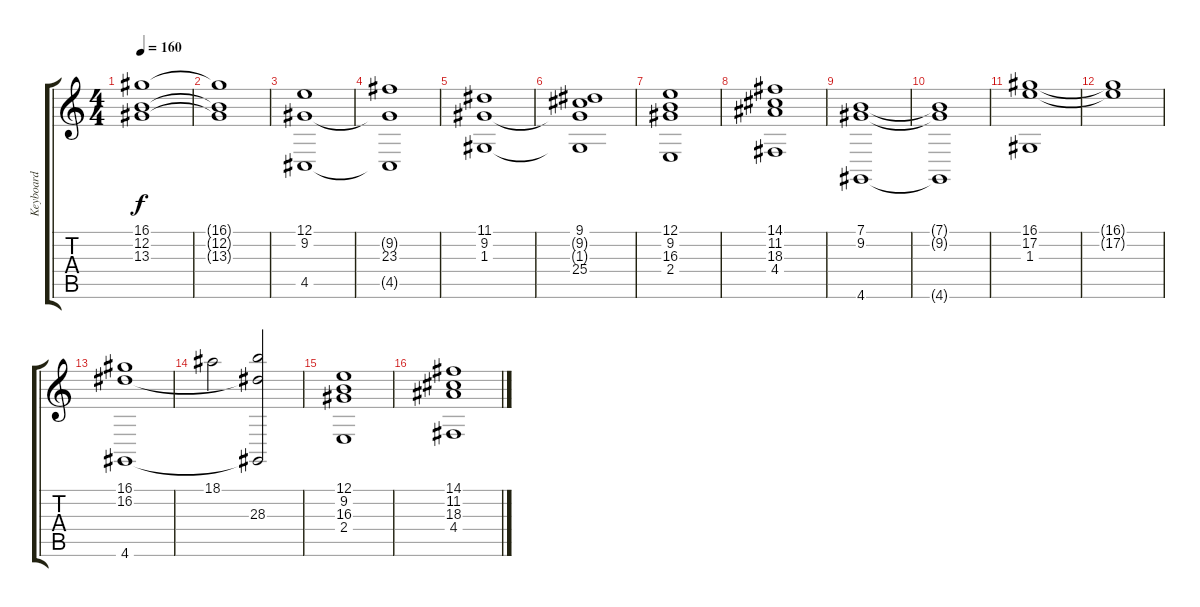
\track ("Keyboard" "Keyboard") {instrument pad1newage}
\staff {score tabs}
\tuning (E4 B3 G3 D3 A2 E2) {hide}
\ts (4 4)
\tempo 160
\clef g2
\ks c
(16.1 12.2 13.3).1{dy f} |
(16.1{t} 12.2{t} 13.3{t}).1 |
(12.1 9.2 4.5).1 |
(9.2{t} 23.3 4.5{t}).1 |
(11.1 9.2 1.3).1 |
(9.1 9.2{t} 1.3{t} 25.4).1 |
(12.1 9.2 16.3 2.4).1 |
(14.1 11.2 18.3 4.4).1 |
(7.1 9.2 4.6).1 |
(7.1{t} 9.2{t} 4.6{t}).1 |
(16.1 17.2 1.3).1 |
(16.1{t} 17.2{t}).1 |
(16.1 16.2 4.6).1 |
18.1.2 (16.2{t} 28.3 4.6{t}).2 |
(12.1 9.2 16.3 2.4).1 |
(14.1 11.2 18.3 4.4).1
